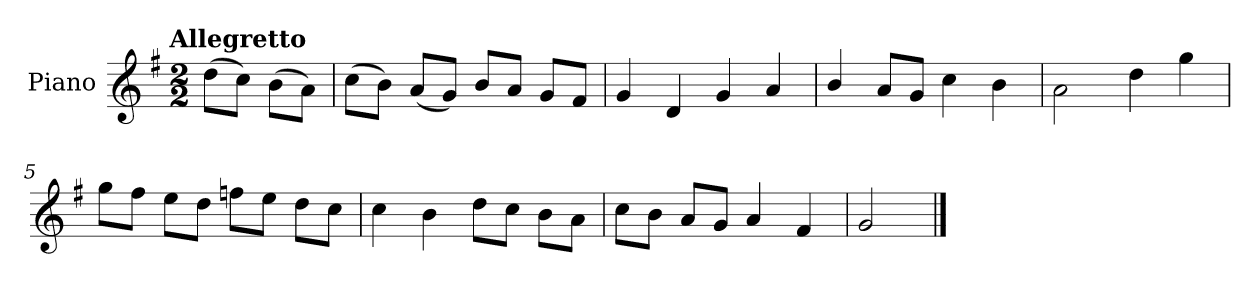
**kern
*part1
*staff1
*I"Piano
*I'Pno.
*clefG2
*k[f#]
!!LO:TX:omd:t=Allegretto
*M2/2
*MM116
=
(>8dd\L
8cc\J)
(>8b\L
8a\J)
=1
(>8cc\L
8b\J)
(<8a/L
8g/J)
8b/L
8a/J
8g/L
8f#/J
=2
4g/
4d/
4g/
4a/
=3
4b/
8a/L
8g/J
4cc\
4b\
=4
2a\
4dd\
4gg\
!!LO:LB:g=z
=5
8gg\L
8ff#\J
8ee\L
8dd\J
8ffn\L
8ee\J
8dd\L
8cc\J
=6
4cc\
4b\
8dd\L
8cc\J
8b\L
8a\J
=7
8cc\L
8b\J
8a/L
8g/J
4a/
4f#/
=8
2g/
==
*-
